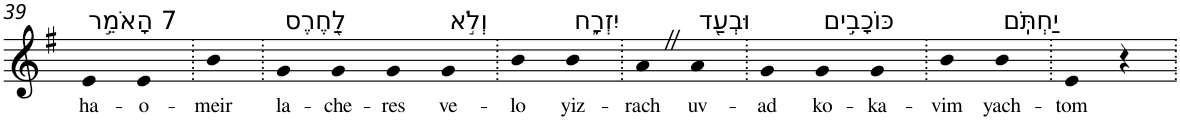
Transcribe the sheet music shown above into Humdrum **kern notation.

**kern	**text
*part1	*part1
*staff1	*staff1
*I"Piano	*
*I'Pno	*
!!LO:PB:g=z
*clefG2	*
*k[f#]	*
*G:	*
=39	=39
!LO:TX:a:t=7 הָאֹמֵ֣ר	!
!	!LO:LY:b
4e	ha-
!	!LO:LY:b
4e	-o-
=40.	=40.
!	!LO:LY:b
4b	-meir
=41.	=41.
!LO:TX:a:t=לַ֭חֶרֶס	!
!	!LO:LY:b
4g	la-
!	!LO:LY:b
4g	-che-
!	!LO:LY:b
4g	-res
!LO:TX:a:t=וְלֹ֣א	!
!	!LO:LY:b
4g	ve-
=42.	=42.
!	!LO:LY:b
4b	-lo
!LO:TX:a:t=יִזְרָ֑ח	!
!	!LO:LY:b
4b	yiz-
=43.	=43.
!	!LO:LY:b
4aZ	-rach
!LO:TX:a:t=וּבְעַ֖ד	!
!	!LO:LY:b
4a	uv-
=44.	=44.
!	!LO:LY:b
4g	-ad
!LO:TX:a:t=כּוֹכָבִ֣ים	!
!	!LO:LY:b
4g	ko-
!	!LO:LY:b
4g	-ka-
=45.	=45.
!	!LO:LY:b
4b	-vim
!LO:TX:a:t=יַחְתֹּֽם	!
!	!LO:LY:b
4b	yach-
=46.	=46.
!	!LO:LY:b
4e	-tom
4r	.
=.	=.
*-	*-
